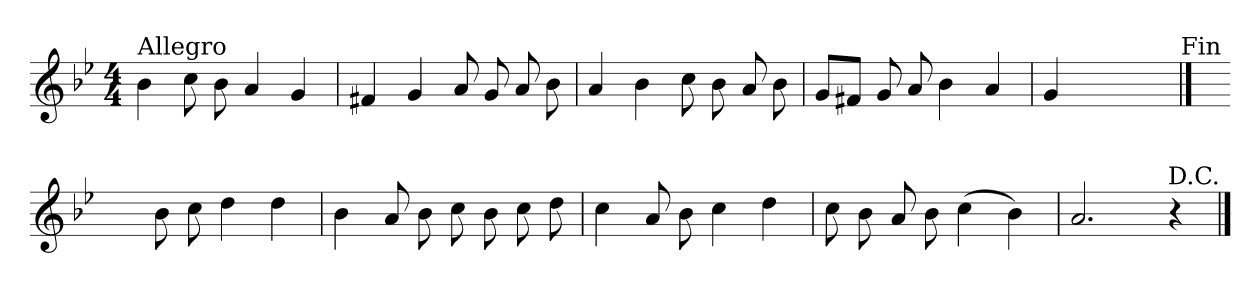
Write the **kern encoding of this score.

**kern
*part1
*staff1
*clefG2
*k[b-e-]
*B-:
*M4/4
=1
!LO:TX:a:t=Allegro
4b-\
8cc\
8b-\
4a/
4g/
=2
4f#X/
4g/
8a/
8g/
8a/
8b-\
=3
4a/
4b-\
8cc\
8b-\
8a/
8b-\
=4
8g/L
8f#X/J
8g/
8a/
4b-\
4a/
=5
4g/
2.ryy
!LO:TX:a:t=Fin
!!LO:LB:g=z
==6
4ryy
8b-\
8cc\
4dd\
4dd\
=7
4b-\
8a/
8b-\
8cc\
8b-\
8cc\
8dd\
=8
4cc\
8a/
8b-\
4cc\
4dd\
=9
8cc\
8b-\
8a/
8b-\
(>4cc\
4b-\)
=10
2.a/
4r
!LO:TX:a:t=D.C.
==
*-
